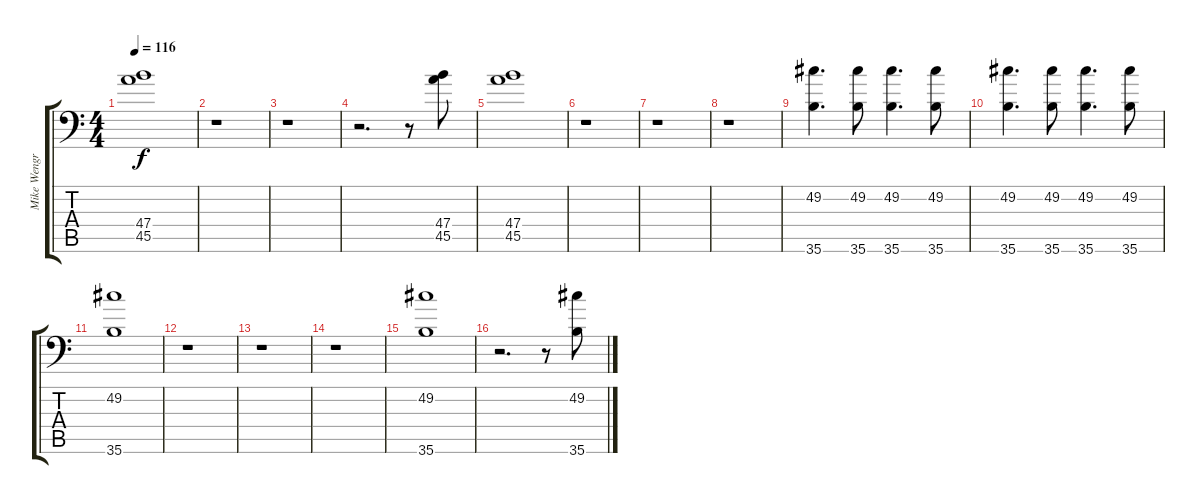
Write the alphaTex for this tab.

\track ("Mike Wengren (Drums)" "Mike Wengr") {instrument acousticgrandpiano}
\staff {score tabs}
\tuning (C-1 C-1 C-1 C-1 C-1 C-1) {hide}
\ts (4 4)
\tempo 116
\clef f4
\ks c
(47.4 45.5).1{dy f} |
r.1 |
r.1 |
r.2{d} r.8 (47.4 45.5).8 |
(47.4 45.5).1 |
r.1 |
r.1 |
r.1 |
(49.2 35.6).4{d} (49.2 35.6).8 (49.2 35.6).4{d} (49.2 35.6).8 |
(49.2 35.6).4{d} (49.2 35.6).8 (49.2 35.6).4{d} (49.2 35.6).8 |
(49.2 35.6).1 |
r.1 |
r.1 |
r.1 |
(49.2 35.6).1 |
r.2{d} r.8 (49.2 35.6).8
